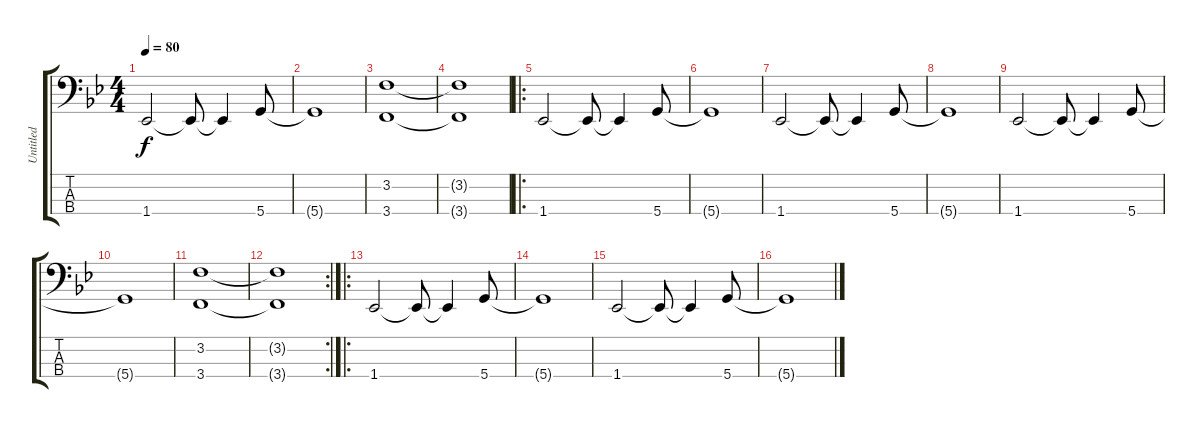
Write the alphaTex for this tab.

\track ("Untitled" "Untitled") {instrument electricbassfinger}
\staff {score tabs}
\tuning (G2 D2 A1 D1) {hide}
\ts (4 4)
\tempo 80
\clef f4
\ks bb
1.4.2{dy f} 1.4{t}.8 1.4{t}.4 5.4.8 |
5.4{t}.1 |
(3.2 3.4).1 |
(3.2{t} 3.4{t}).1 |
\ro
1.4.2 1.4{t}.8 1.4{t}.4 5.4.8 |
5.4{t}.1 |
1.4.2 1.4{t}.8 1.4{t}.4 5.4.8 |
5.4{t}.1 |
1.4.2 1.4{t}.8 1.4{t}.4 5.4.8 |
5.4{t}.1 |
(3.2 3.4).1 |
\rc 2
(3.2{t} 3.4{t}).1 |
\ro
1.4.2 1.4{t}.8 1.4{t}.4 5.4.8 |
5.4{t}.1 |
1.4.2 1.4{t}.8 1.4{t}.4 5.4.8 |
5.4{t}.1
